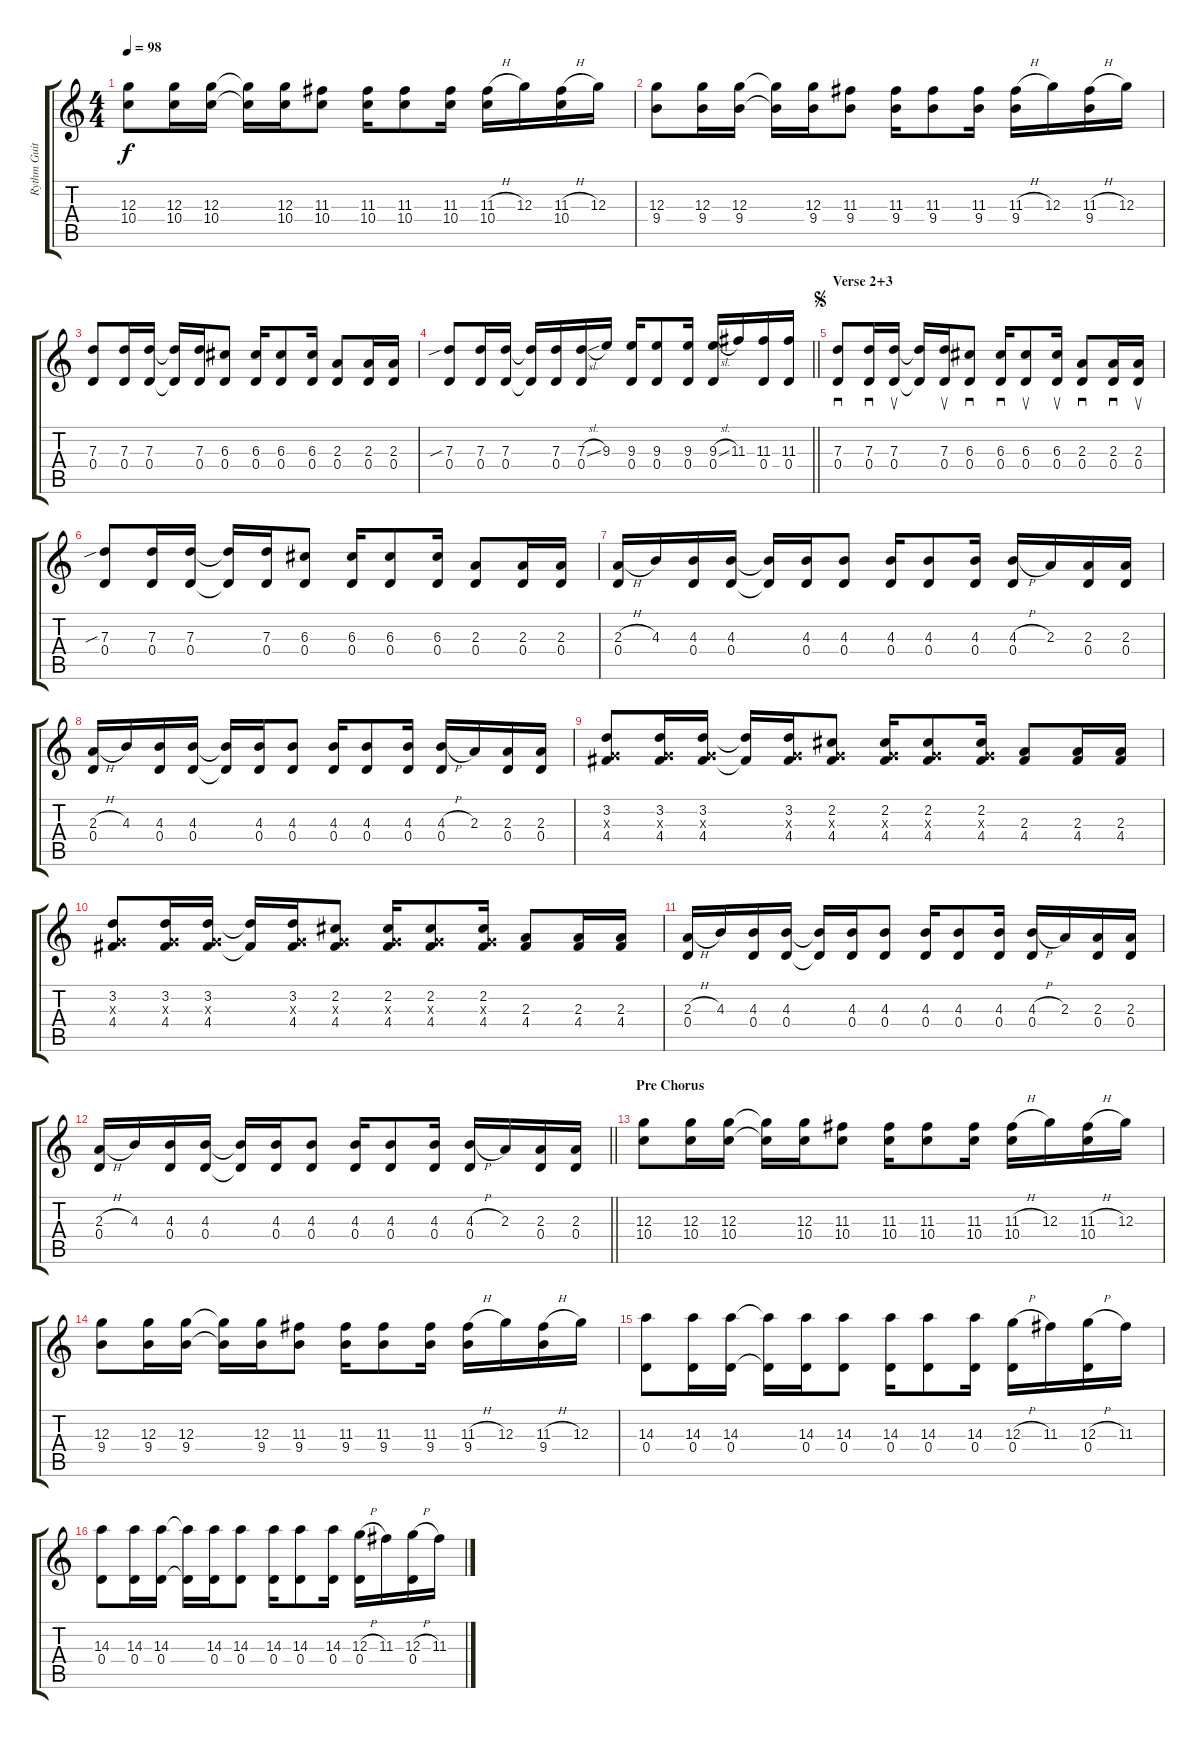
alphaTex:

\track ("Rythm Guitar1" "Rythm Guit") {instrument overdrivenguitar}
\staff {score tabs}
\tuning (E4 B3 G3 D3 A2 D2) {hide}
\ts (4 4)
\tempo 98
\clef g2
\ks c
(12.3 10.4).8{dy f} (12.3 10.4).16 (12.3 10.4).16 (12.3{t} 10.4{t}).16 (12.3 10.4).16 (11.3 10.4).8 (11.3 10.4).16 (11.3 10.4).8 (11.3 10.4).16 (11.3{h} 10.4).16 12.3.16 (11.3{h} 10.4).16 12.3.16 |
(12.3 9.4).8 (12.3 9.4).16 (12.3 9.4).16 (12.3{t} 9.4{t}).16 (12.3 9.4).16 (11.3 9.4).8 (11.3 9.4).16 (11.3 9.4).8 (11.3 9.4).16 (11.3{h} 9.4).16 12.3.16 (11.3{h} 9.4).16 12.3.16 |
(7.3 0.4).8 (7.3 0.4).16 (7.3 0.4).16 (7.3{t} 0.4{t}).16 (7.3 0.4).16 (6.3 0.4).8 (6.3 0.4).16 (6.3 0.4).8 (6.3 0.4).16 (2.3 0.4).8 (2.3 0.4).16 (2.3 0.4).16 |
\barLineRight lightlight
(7.3{sib} 0.4).8 (7.3 0.4).16 (7.3 0.4).16 (7.3{t} 0.4{t}).16 (7.3 0.4).16 (7.3{sl} 0.4).16 9.3.16 (9.3 0.4).16 (9.3 0.4).8 (9.3 0.4).16 (9.3{sl} 0.4).16 11.3.16 (11.3 0.4).16 (11.3 0.4).16 |
\section ("" "Verse 2+3")
\jump segno
(7.3 0.4).8{sd} (7.3 0.4).16{sd} (7.3 0.4).16{su} (7.3{t} 0.4{t}).16 (7.3 0.4).16{su} (6.3 0.4).8{sd} (6.3 0.4).16{sd} (6.3 0.4).8{su} (6.3 0.4).16{su} (2.3 0.4).8{sd} (2.3 0.4).16{sd} (2.3 0.4).16{su} |
(7.3{sib} 0.4).8 (7.3 0.4).16 (7.3 0.4).16 (7.3{t} 0.4{t}).16 (7.3 0.4).16 (6.3 0.4).8 (6.3 0.4).16 (6.3 0.4).8 (6.3 0.4).16 (2.3 0.4).8 (2.3 0.4).16 (2.3 0.4).16 |
(2.3{h} 0.4).16 4.3.16 (4.3 0.4).16 (4.3 0.4).16 (4.3{t} 0.4{t}).16 (4.3 0.4).16 (4.3 0.4).8 (4.3 0.4).16 (4.3 0.4).8 (4.3 0.4).16 (4.3{h} 0.4).16 2.3.16 (2.3 0.4).16 (2.3 0.4).16 |
(2.3{h} 0.4).16 4.3.16 (4.3 0.4).16 (4.3 0.4).16 (4.3{t} 0.4{t}).16 (4.3 0.4).16 (4.3 0.4).8 (4.3 0.4).16 (4.3 0.4).8 (4.3 0.4).16 (4.3{h} 0.4).16 2.3.16 (2.3 0.4).16 (2.3 0.4).16 |
(3.2 0.3{x} 4.4).8 (3.2 0.3{x} 4.4).16 (3.2 0.3{x} 4.4).16 (3.2{t} 4.4{t}).16 (3.2 0.3{x} 4.4).16 (2.2 0.3{x} 4.4).8 (2.2 0.3{x} 4.4).16 (2.2 0.3{x} 4.4).8 (2.2 0.3{x} 4.4).16 (2.3 4.4).8 (2.3 4.4).16 (2.3 4.4).16 |
(3.2 0.3{x} 4.4).8 (3.2 0.3{x} 4.4).16 (3.2 0.3{x} 4.4).16 (3.2{t} 4.4{t}).16 (3.2 0.3{x} 4.4).16 (2.2 0.3{x} 4.4).8 (2.2 0.3{x} 4.4).16 (2.2 0.3{x} 4.4).8 (2.2 0.3{x} 4.4).16 (2.3 4.4).8 (2.3 4.4).16 (2.3 4.4).16 |
(2.3{h} 0.4).16 4.3.16 (4.3 0.4).16 (4.3 0.4).16 (4.3{t} 0.4{t}).16 (4.3 0.4).16 (4.3 0.4).8 (4.3 0.4).16 (4.3 0.4).8 (4.3 0.4).16 (4.3{h} 0.4).16 2.3.16 (2.3 0.4).16 (2.3 0.4).16 |
\barLineRight lightlight
(2.3{h} 0.4).16 4.3.16 (4.3 0.4).16 (4.3 0.4).16 (4.3{t} 0.4{t}).16 (4.3 0.4).16 (4.3 0.4).8 (4.3 0.4).16 (4.3 0.4).8 (4.3 0.4).16 (4.3{h} 0.4).16 2.3.16 (2.3 0.4).16 (2.3 0.4).16 |
\section ("" "Pre Chorus")
(12.3 10.4).8 (12.3 10.4).16 (12.3 10.4).16 (12.3{t} 10.4{t}).16 (12.3 10.4).16 (11.3 10.4).8 (11.3 10.4).16 (11.3 10.4).8 (11.3 10.4).16 (11.3{h} 10.4).16 12.3.16 (11.3{h} 10.4).16 12.3.16 |
(12.3 9.4).8 (12.3 9.4).16 (12.3 9.4).16 (12.3{t} 9.4{t}).16 (12.3 9.4).16 (11.3 9.4).8 (11.3 9.4).16 (11.3 9.4).8 (11.3 9.4).16 (11.3{h} 9.4).16 12.3.16 (11.3{h} 9.4).16 12.3.16 |
(14.3 0.4).8 (14.3 0.4).16 (14.3 0.4).16 (14.3{t} 0.4{t}).16 (14.3 0.4).16 (14.3 0.4).8 (14.3 0.4).16 (14.3 0.4).8 (14.3 0.4).16 (12.3{h} 0.4).16 11.3.16 (12.3{h} 0.4).16 11.3.16 |
(14.3 0.4).8 (14.3 0.4).16 (14.3 0.4).16 (14.3{t} 0.4{t}).16 (14.3 0.4).16 (14.3 0.4).8 (14.3 0.4).16 (14.3 0.4).8 (14.3 0.4).16 (12.3{h} 0.4).16 11.3.16 (12.3{h} 0.4).16 11.3.16
